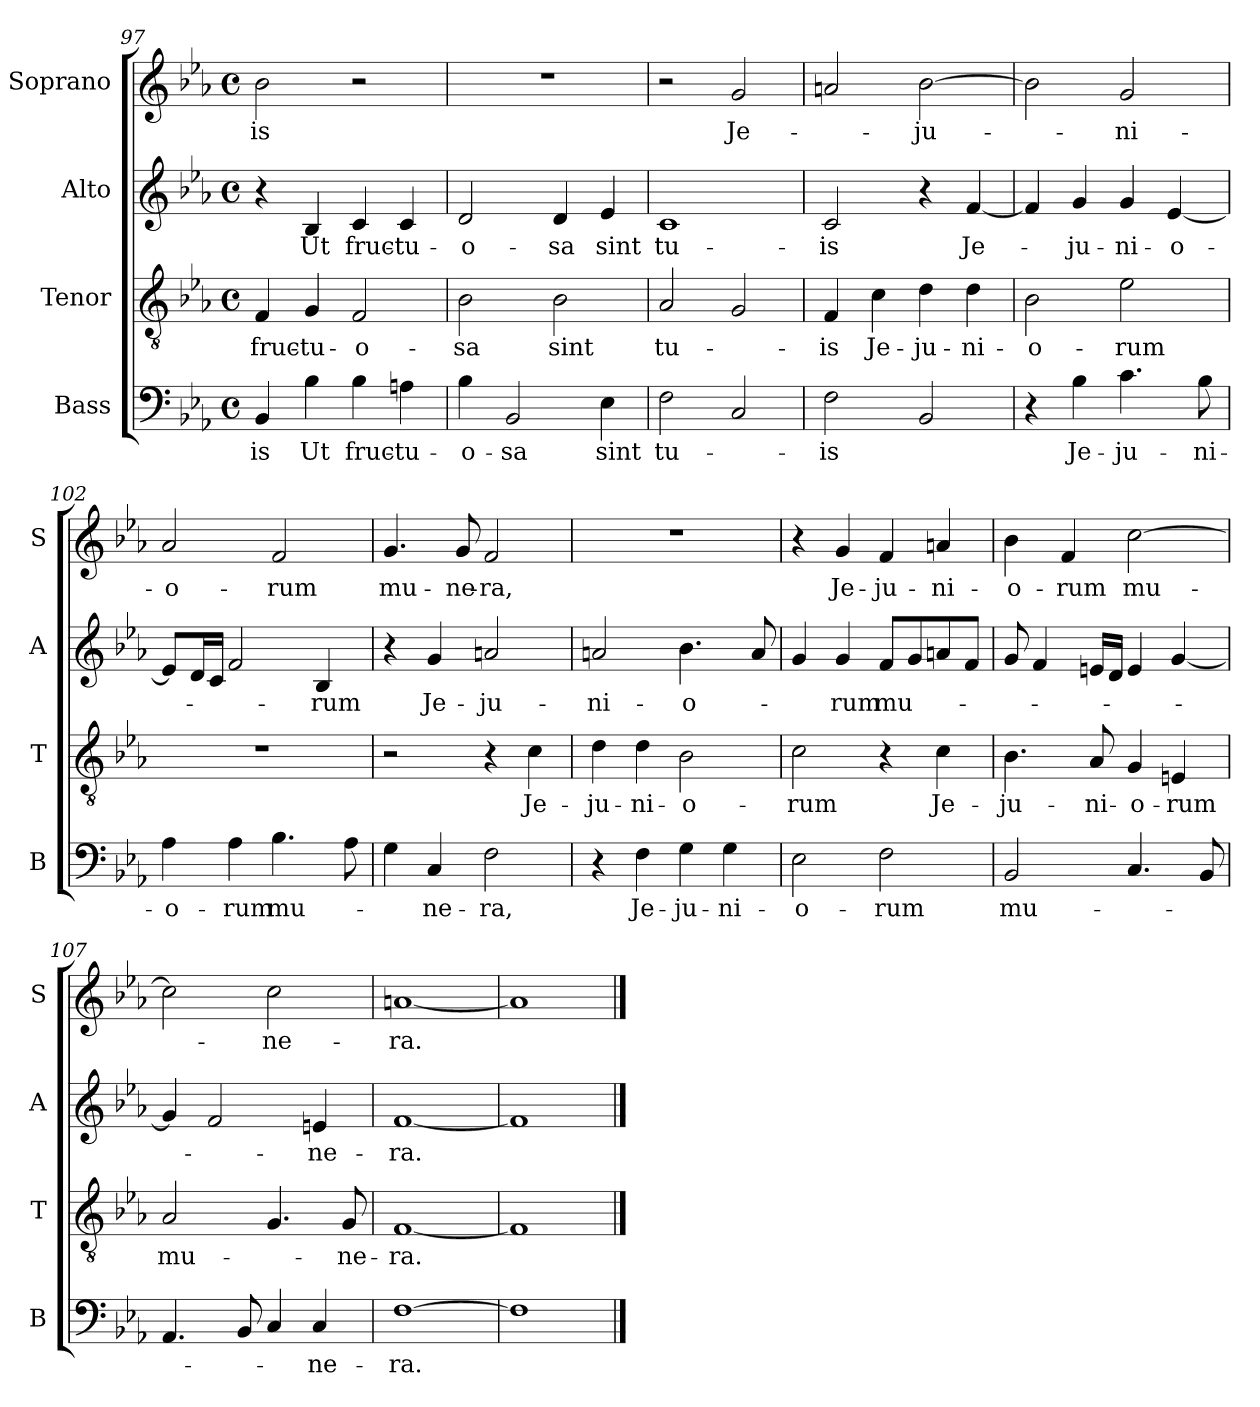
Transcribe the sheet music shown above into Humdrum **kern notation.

**kern	**text	**kern	**text	**kern	**text	**kern	**text
*part4	*part4	*part3	*part3	*part2	*part2	*part1	*part1
*staff4	*staff4	*staff3	*staff3	*staff2	*staff2	*staff1	*staff1
*I"Bass	*	*I"Tenor	*	*I"Alto	*	*I"Soprano	*
*I'B	*	*I'T	*	*I'A	*	*I'S	*
*clefF4	*	*clefGv2	*	*clefG2	*	*clefG2	*
*k[b-e-a-]	*	*k[b-e-a-]	*	*k[b-e-a-]	*	*k[b-e-a-]	*
*E-:	*	*E-:	*	*E-:	*	*E-:	*
*M4/4	*	*M4/4	*	*M4/4	*	*M4/4	*
*met(c)	*	*met(c)	*	*met(c)	*	*met(c)	*
=97	=97	=97	=97	=97	=97	=97	=97
!	!LO:LY:b	!	!LO:LY:b	!	!	!	!LO:LY:b
4BB-/	-is	4F/	fruc-	4r	.	2b-\	-is
!	!LO:LY:b	!	!LO:LY:b	!	!LO:LY:b	!	!
4B-\	Ut	4G/	-tu-	4B-/	Ut	.	.
!	!LO:LY:b	!	!LO:LY:b	!	!LO:LY:b	!	!
4B-\	fruc-	2F/	-o-	4c/	fruc-	2r	.
!	!LO:LY:b	!	!	!	!LO:LY:b	!	!
4An\	-tu-	.	.	4c/	-tu-	.	.
=98	=98	=98	=98	=98	=98	=98	=98
!	!LO:LY:b	!	!LO:LY:b	!	!LO:LY:b	!	!
4B-\	-o-	2B-\	-sa	2d/	-o-	1r	.
!	!LO:LY:b	!	!	!	!	!	!
2BB-/	-sa	.	.	.	.	.	.
!	!	!	!LO:LY:b	!	!LO:LY:b	!	!
.	.	2B-\	sint	4d/	-sa	.	.
!	!LO:LY:b	!	!	!	!LO:LY:b	!	!
4E-\	sint	.	.	4e-/	sint	.	.
=99	=99	=99	=99	=99	=99	=99	=99
!	!LO:LY:b	!	!LO:LY:b	!	!LO:LY:b	!	!
2F\	tu-	2A-/	tu-	1c	tu-	2r	.
!	!	!	!	!	!	!	!LO:LY:b
2C/	.	2G/	.	.	.	2g/	Je-
!!LO:LB:g=z
=100	=100	=100	=100	=100	=100	=100	=100
!	!LO:LY:b	!	!LO:LY:b	!	!LO:LY:b	!	!
2F\	-is	4F/	-is	2c/	-is	2an/	.
!	!	!	!LO:LY:b	!	!	!	!
.	.	4c\	Je-	.	.	.	.
!	!	!	!LO:LY:b	!	!	!	!LO:LY:b
2BB-/	.	4d\	-ju-	4r	.	[2b-\	-ju-
!	!	!	!LO:LY:b	!	!LO:LY:b	!	!
.	.	4d\	-ni-	[4f/	Je-	.	.
=101	=101	=101	=101	=101	=101	=101	=101
!	!	!	!LO:LY:b	!	!	!	!
4r	.	2B-\	-o-	4f/]	.	2b-\]	.
!	!LO:LY:b	!	!	!	!LO:LY:b	!	!
4B-\	Je-	.	.	4g/	-ju-	.	.
!	!LO:LY:b	!	!LO:LY:b	!	!LO:LY:b	!	!LO:LY:b
4.c\	-ju-	2e-\	-rum	4g/	-ni-	2g/	-ni-
!	!	!	!	!	!LO:LY:b	!	!
.	.	.	.	[4e-/	-o-	.	.
!	!LO:LY:b	!	!	!	!	!	!
8B-\	-ni-	.	.	.	.	.	.
=102	=102	=102	=102	=102	=102	=102	=102
!	!LO:LY:b	!	!	!	!	!	!LO:LY:b
4A-\	-o-	1r	.	8e-/L]	.	2a-/	-o-
.	.	.	.	16d/L	.	.	.
.	.	.	.	16c/JJ	.	.	.
!	!LO:LY:b	!	!	!	!	!	!
4A-\	-rum	.	.	2f/	.	.	.
!	!LO:LY:b	!	!	!	!	!	!LO:LY:b
4.B-\	mu-	.	.	.	.	2f/	-rum
!	!	!	!	!	!LO:LY:b	!	!
.	.	.	.	4B-/	-rum	.	.
8A-\	.	.	.	.	.	.	.
=103	=103	=103	=103	=103	=103	=103	=103
!	!	!	!	!	!	!	!LO:LY:b
4G\	.	2r	.	4r	.	4.g/	mu-
!	!LO:LY:b	!	!	!	!LO:LY:b	!	!
4C/	-ne-	.	.	4g/	Je-	.	.
!	!	!	!	!	!	!	!LO:LY:b
.	.	.	.	.	.	8g/	-ne-
!	!LO:LY:b	!	!	!	!LO:LY:b	!	!LO:LY:b
2F\	-ra,	4r	.	2an/	-ju-	2f/	-ra,
!	!	!	!LO:LY:b	!	!	!	!
.	.	4c\	Je-	.	.	.	.
=104	=104	=104	=104	=104	=104	=104	=104
!	!	!	!LO:LY:b	!	!LO:LY:b	!	!
4r	.	4d\	-ju-	2an/	-ni-	1r	.
!	!LO:LY:b	!	!LO:LY:b	!	!	!	!
4F\	Je-	4d\	-ni-	.	.	.	.
!	!LO:LY:b	!	!LO:LY:b	!	!LO:LY:b	!	!
4G\	-ju-	2B-\	-o-	4.b-\	-o-	.	.
!	!LO:LY:b	!	!	!	!	!	!
4G\	-ni-	.	.	.	.	.	.
.	.	.	.	8a/	.	.	.
!!LO:PB:g=z
=105	=105	=105	=105	=105	=105	=105	=105
!	!LO:LY:b	!	!LO:LY:b	!	!	!	!
2E-\	-o-	2c\	-rum	4g/	.	4r	.
!	!	!	!	!	!LO:LY:b	!	!LO:LY:b
.	.	.	.	4g/	-rum	4g/	Je-
!	!LO:LY:b	!	!	!	!LO:LY:b	!	!LO:LY:b
2F\	-rum	4r	.	8f/L	mu-	4f/	-ju-
.	.	.	.	8g/	.	.	.
!	!	!	!LO:LY:b	!	!	!	!LO:LY:b
.	.	4c\	Je-	8an/	.	4an/	-ni-
.	.	.	.	8f/J	.	.	.
=106	=106	=106	=106	=106	=106	=106	=106
!	!LO:LY:b	!	!LO:LY:b	!	!	!	!LO:LY:b
2BB-/	mu-	4.B-\	-ju-	8g/	.	4b-\	-o-
.	.	.	.	4f/	.	.	.
!	!	!	!	!	!	!	!LO:LY:b
.	.	.	.	.	.	4f/	-rum
!	!	!	!LO:LY:b	!	!	!	!
.	.	8A-/	-ni-	16en/LL	.	.	.
.	.	.	.	16d/JJ	.	.	.
!	!	!	!LO:LY:b	!	!	!	!LO:LY:b
4.C/	.	4G/	-o-	4e/	.	[2cc\	mu-
!	!	!	!LO:LY:b	!	!	!	!
.	.	4En/	-rum	[4g/	.	.	.
8BB-/	.	.	.	.	.	.	.
=107	=107	=107	=107	=107	=107	=107	=107
!	!	!	!LO:LY:b	!	!	!	!
4.AA-/	.	2A-/	mu-	4g/]	.	2cc\]	.
.	.	.	.	2f/	.	.	.
8BB-/	.	.	.	.	.	.	.
!	!	!	!	!	!	!	!LO:LY:b
4C/	.	4.G/	.	.	.	2cc\	-ne-
!	!LO:LY:b	!	!	!	!LO:LY:b	!	!
4C/	-ne-	.	.	4en/	-ne-	.	.
!	!	!	!LO:LY:b	!	!	!	!
.	.	8G/	-ne-	.	.	.	.
=108	=108	=108	=108	=108	=108	=108	=108
!	!LO:LY:b	!	!LO:LY:b	!	!LO:LY:b	!	!LO:LY:b
[1F	-ra.	[1F	-ra.	[1f	-ra.	[1an	-ra.
=109	=109	=109	=109	=109	=109	=109	=109
1F]	.	1F]	.	1f]	.	1a]	.
==	==	==	==	==	==	==	==
*-	*-	*-	*-	*-	*-	*-	*-
